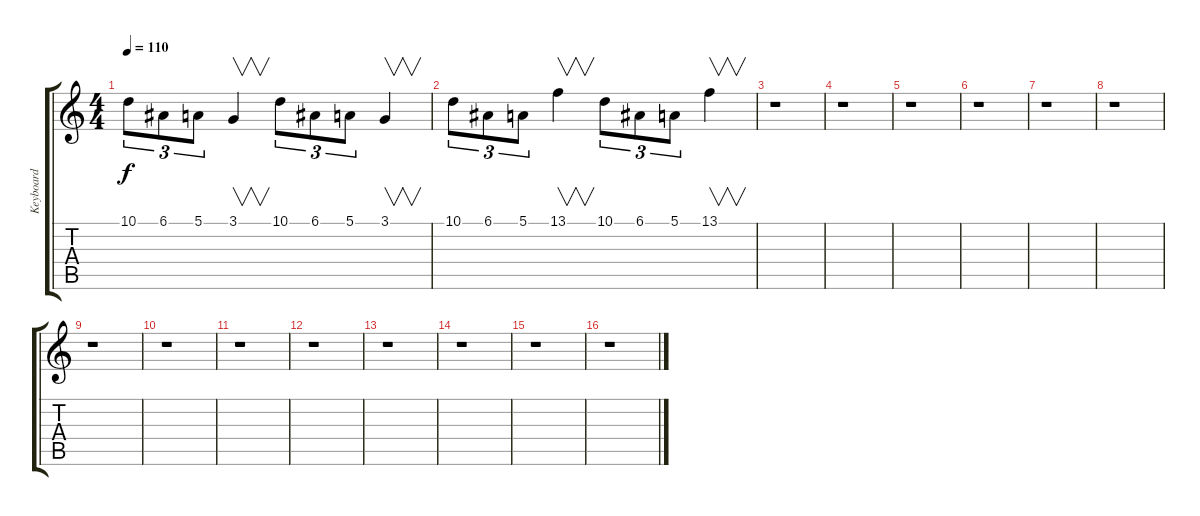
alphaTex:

\track ("Keyboard" "Keyboard") {instrument choiraahs}
\staff {score tabs}
\tuning (E4 B3 G3 D3 A2 E2) {hide}
\ts (4 4)
\tempo 110
\clef g2
\ks c
10.1.8{tu (3 2) dy f} 6.1.8{tu (3 2)} 5.1.8{tu (3 2)} 3.1.4{v} 10.1.8{tu (3 2)} 6.1.8{tu (3 2)} 5.1.8{tu (3 2)} 3.1.4{v} |
10.1.8{tu (3 2)} 6.1.8{tu (3 2)} 5.1.8{tu (3 2)} 13.1.4{v} 10.1.8{tu (3 2)} 6.1.8{tu (3 2)} 5.1.8{tu (3 2)} 13.1.4{v} |
r.1 |
r.1 |
r.1 |
r.1 |
r.1 |
r.1 |
r.1 |
r.1 |
r.1 |
r.1 |
r.1 |
r.1 |
r.1 |
r.1
